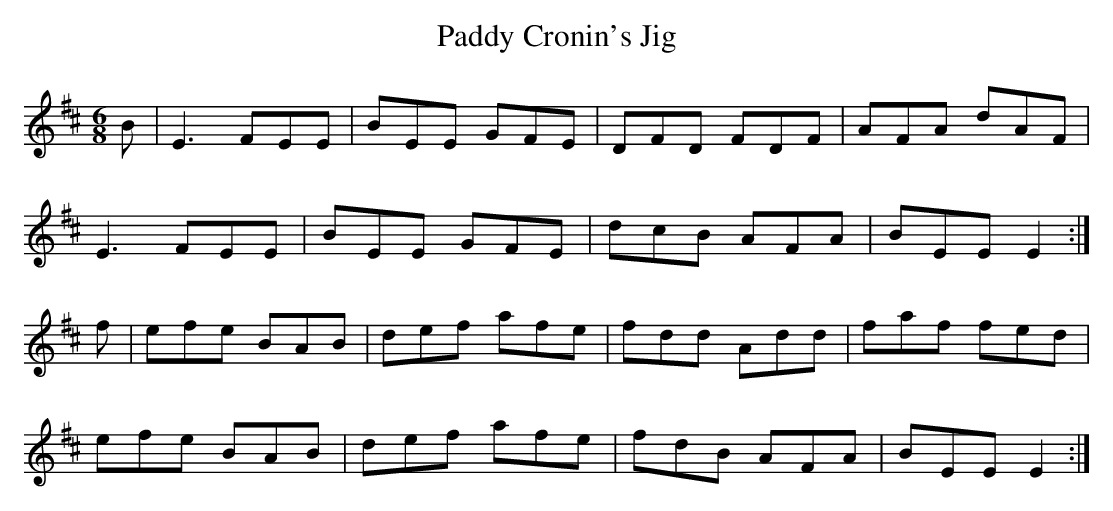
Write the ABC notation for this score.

X:1
T: Paddy Cronin's Jig
M: 6/8
L: 1/8
K: Edor
B|E3 FEE|BEE GFE|DFD FDF|AFA dAF|
E3 FEE|BEE GFE|dcB AFA|BEE E2 :|
f|efe BAB|def afe|fdd Add|faf fed|
efe BAB|def afe|fdB AFA|BEE E2 :|
